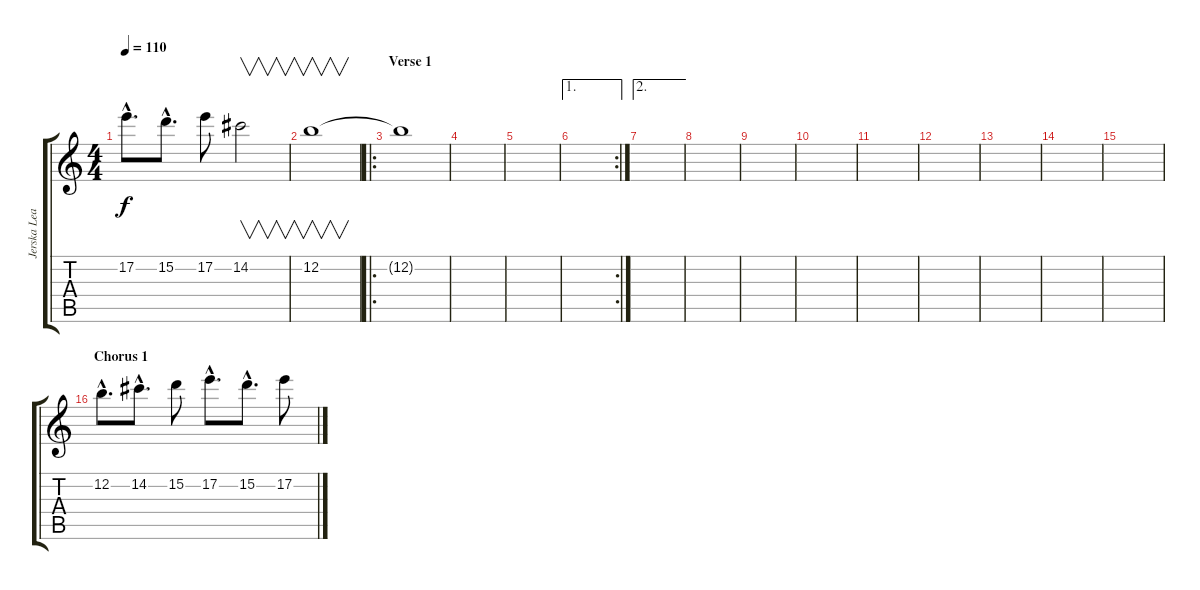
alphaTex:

\track ("Jerska Lead" "Jerska Lea") {instrument distortionguitar}
\staff {score tabs}
\tuning (E4 B3 G3 D3 A2 E2) {hide}
\ts (4 4)
\tempo 110
\clef g2
\ks c
17.2{hac}.8{d dy f} 15.2{hac}.8{d} 17.2.8 14.2.2{v} |
12.2.1{v} |
\ro
\section ("" "Verse 1")
12.2{t}.1 |
|
|
\ae 1
\rc 2
|
\ae 2
|
|
|
|
|
|
|
|
|
\section ("" "Chorus 1")
12.2{hac}.8{d} 14.2{hac}.8{d} 15.2.8 17.2{hac}.8{d} 15.2{hac}.8{d} 17.2.8
